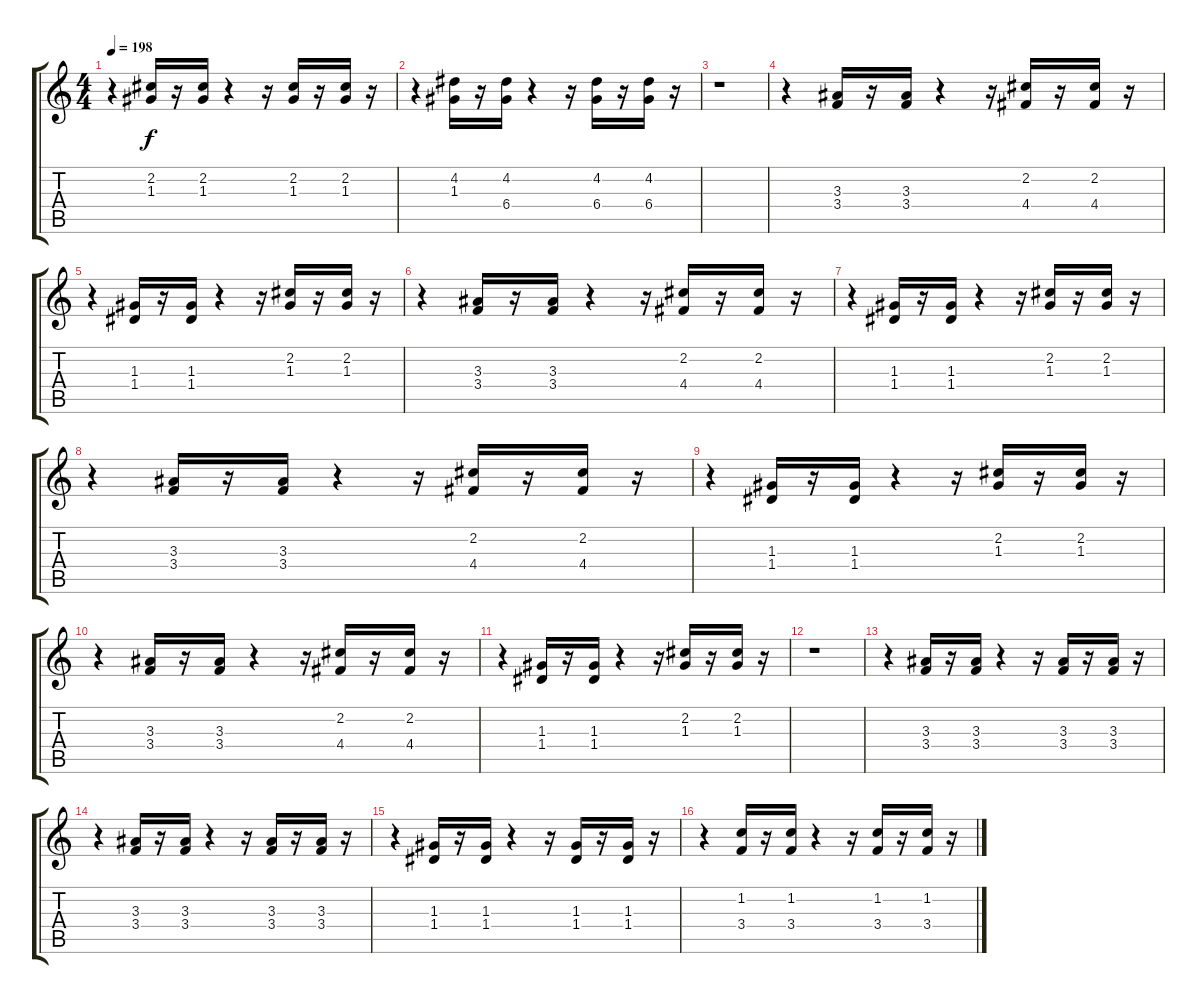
\track "" {instrument electricguitarmuted}
\staff {score tabs}
\tuning (E4 B3 G3 D3 A2 E2) {hide}
\ts (4 4)
\tempo 198
\clef g2
\ks c
r.4{dy f} (2.2 1.3).16 r.16 (2.2 1.3).16 r.4 r.16 (2.2 1.3).16 r.16 (2.2 1.3).16 r.16 |
r.4 (4.2 1.3).16 r.16 (4.2 6.4).16 r.4 r.16 (4.2 6.4).16 r.16 (4.2 6.4).16 r.16 |
r.1 |
r.4 (3.3 3.4).16 r.16 (3.3 3.4).16 r.4 r.16 (2.2 4.4).16 r.16 (2.2 4.4).16 r.16 |
r.4 (1.3 1.4).16 r.16 (1.3 1.4).16 r.4 r.16 (2.2 1.3).16 r.16 (2.2 1.3).16 r.16 |
r.4 (3.3 3.4).16 r.16 (3.3 3.4).16 r.4 r.16 (2.2 4.4).16 r.16 (2.2 4.4).16 r.16 |
r.4 (1.3 1.4).16 r.16 (1.3 1.4).16 r.4 r.16 (2.2 1.3).16 r.16 (2.2 1.3).16 r.16 |
r.4 (3.3 3.4).16 r.16 (3.3 3.4).16 r.4 r.16 (2.2 4.4).16 r.16 (2.2 4.4).16 r.16 |
r.4 (1.3 1.4).16 r.16 (1.3 1.4).16 r.4 r.16 (2.2 1.3).16 r.16 (2.2 1.3).16 r.16 |
r.4 (3.3 3.4).16 r.16 (3.3 3.4).16 r.4 r.16 (2.2 4.4).16 r.16 (2.2 4.4).16 r.16 |
r.4 (1.3 1.4).16 r.16 (1.3 1.4).16 r.4 r.16 (2.2 1.3).16 r.16 (2.2 1.3).16 r.16 |
r.1 |
r.4 (3.3 3.4).16 r.16 (3.3 3.4).16 r.4 r.16 (3.3 3.4).16 r.16 (3.3 3.4).16 r.16 |
r.4 (3.3 3.4).16 r.16 (3.3 3.4).16 r.4 r.16 (3.3 3.4).16 r.16 (3.3 3.4).16 r.16 |
r.4 (1.3 1.4).16 r.16 (1.3 1.4).16 r.4 r.16 (1.3 1.4).16 r.16 (1.3 1.4).16 r.16 |
r.4 (1.2 3.4).16 r.16 (1.2 3.4).16 r.4 r.16 (1.2 3.4).16 r.16 (1.2 3.4).16 r.16
